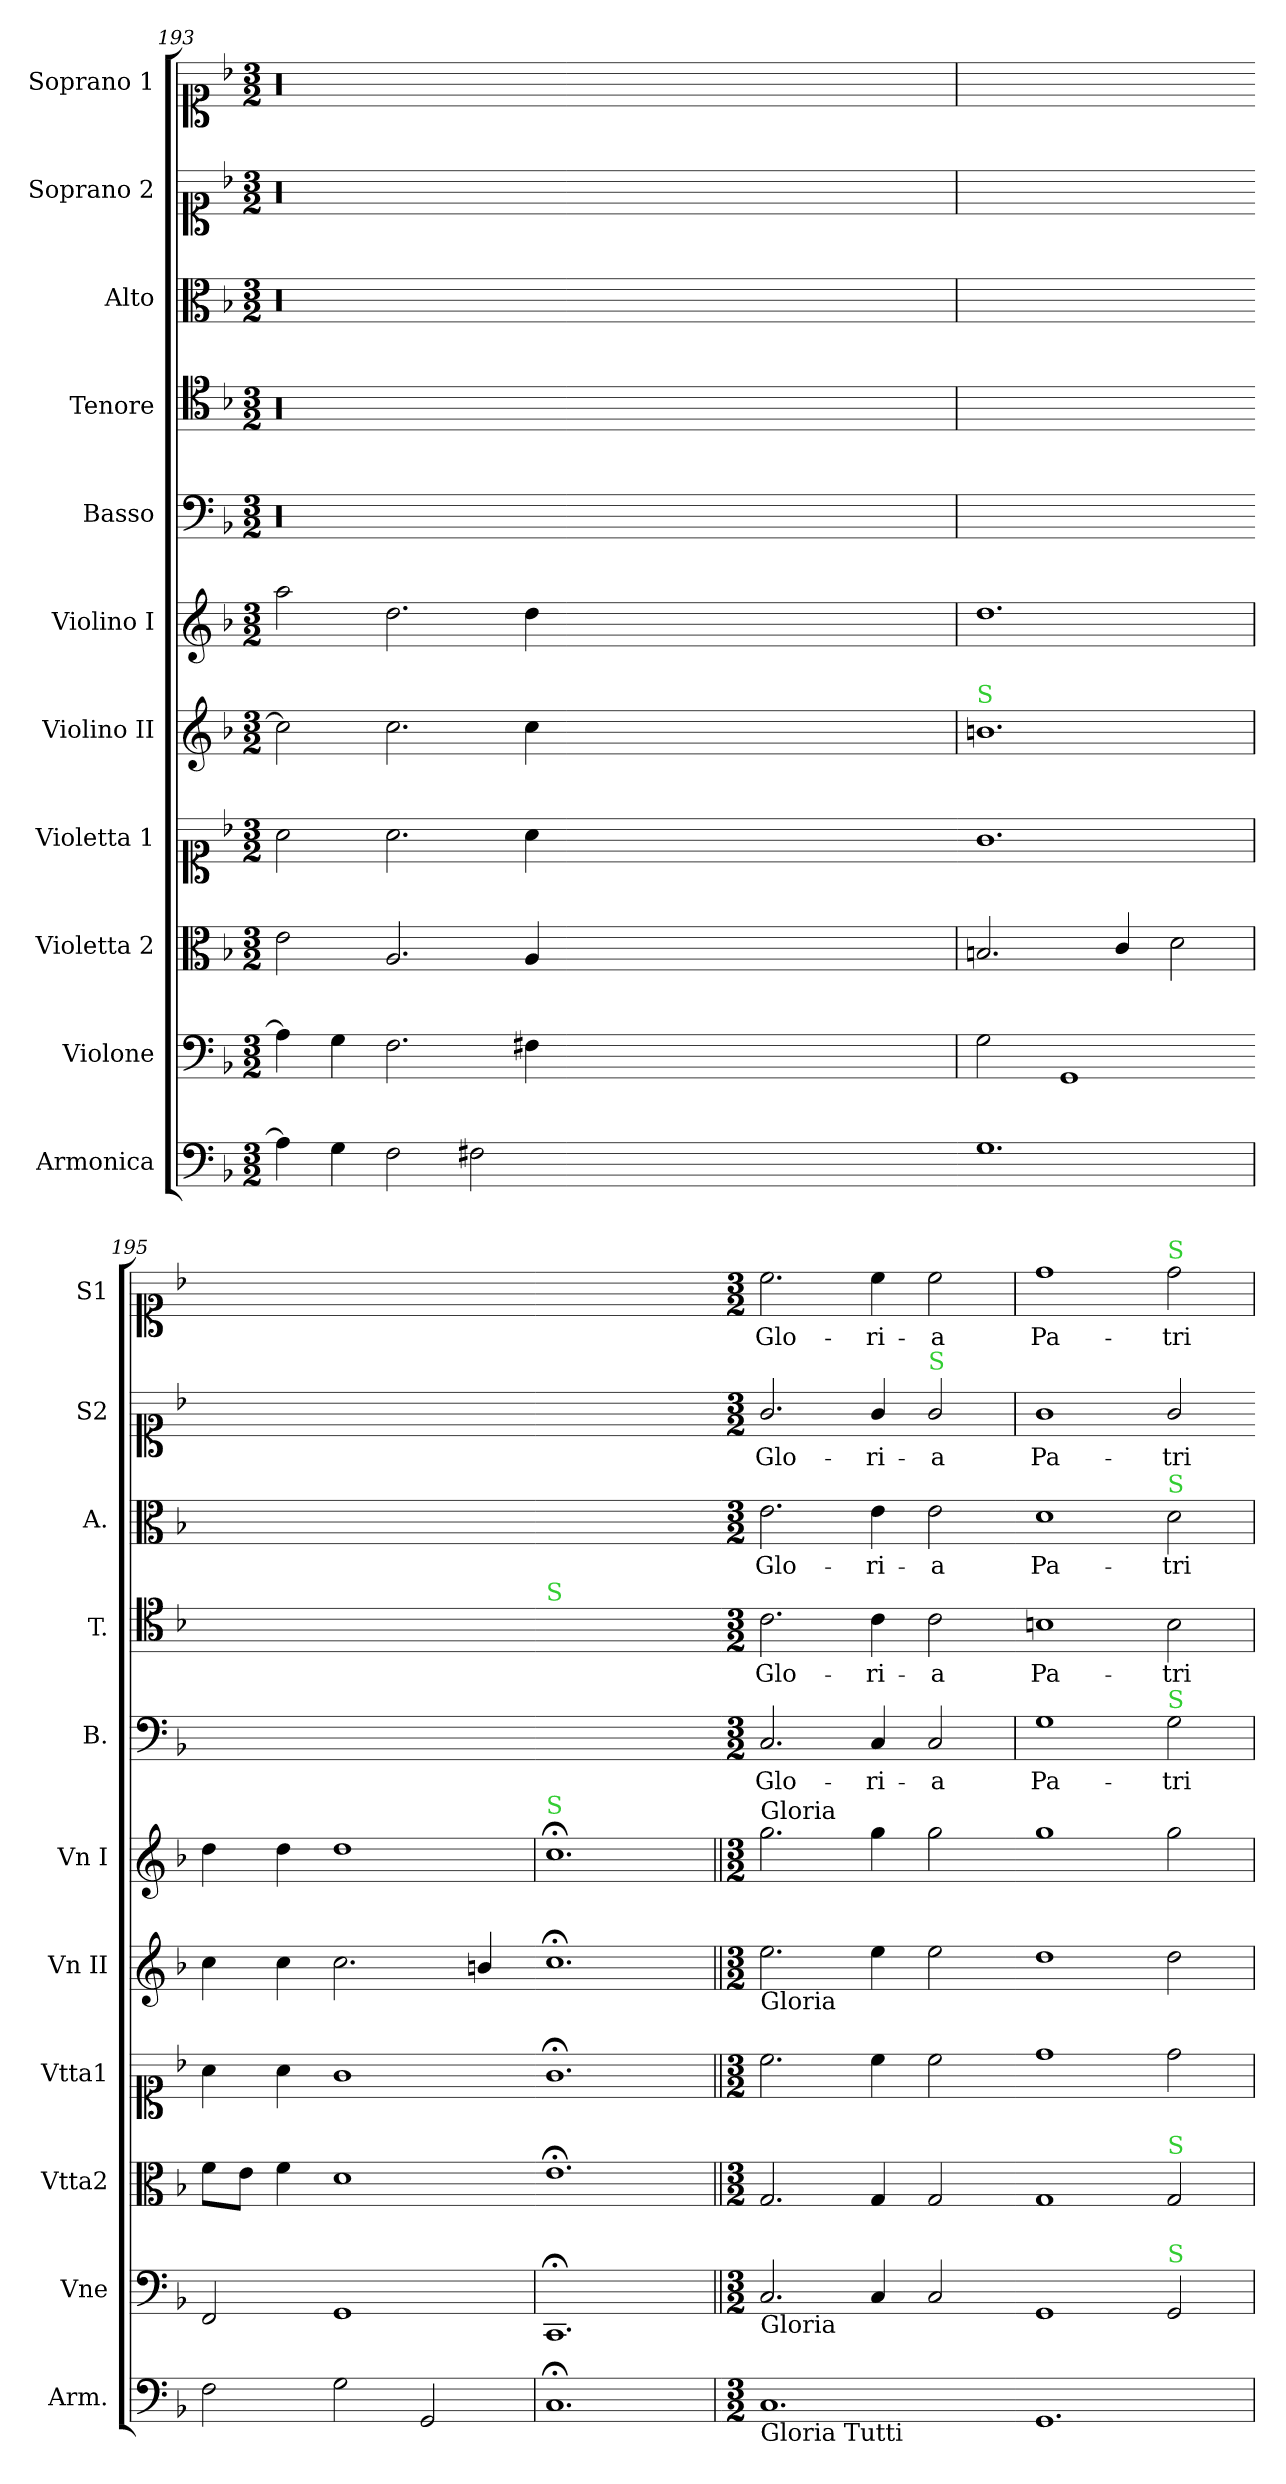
**kern	**kern	**kern	**kern	**kern	**kern	**kern	**text	**kern	**text	**kern	**text	**kern	**text	**kern	**text
*part11	*part10	*part9	*part8	*part7	*part6	*part5	*part5	*part4	*part4	*part3	*part3	*part2	*part2	*part1	*part1
*staff11	*staff10	*staff9	*staff8	*staff7	*staff6	*staff5	*staff5	*staff4	*staff4	*staff3	*staff3	*staff2	*staff2	*staff1	*staff1
*I"Armonica	*I"Violone	*I"Violetta 2	*I"Violetta 1	*I"Violino II	*I"Violino I	*I"Basso	*	*I"Tenore	*	*I"Alto	*	*I"Soprano 2	*	*I"Soprano 1	*
*I'Arm.	*I'Vne	*I'Vtta2	*I'Vtta1	*I'Vn II	*I'Vn I	*I'B.	*	*I'T.	*	*I'A.	*	*I'S2	*	*I'S1	*
*clefF4	*clefF4	*clefC3	*clefC1	*clefG2	*clefG2	*clefF4	*	*clefC4	*	*clefC3	*	*clefC1	*	*clefC1	*
*k[b-]	*k[b-]	*k[b-]	*k[b-]	*k[b-]	*k[b-]	*k[b-]	*	*k[b-]	*	*k[b-]	*	*k[b-]	*	*k[b-]	*
*F:	*F:	*F:	*F:	*F:	*F:	*F:	*	*F:	*	*F:	*	*F:	*	*F:	*
*M3/2	*M3/2	*M3/2	*M3/2	*M3/2	*M3/2	*M3/2	*	*M3/2	*	*M3/2	*	*M3/2	*	*M3/2	*
=193	=193	=193	=193	=193	=193	=193	=193	=193	=193	=193	=193	=193	=193	=193	=193
4A\]	4A\]	2e\	2a\	2cc\]	2aa\	00.r	.	00.r	.	00.r	.	00.r	.	00.r	.
4G\	4G\	.	.	.	.	.	.	.	.	.	.	.	.	.	.
2F\	2.F\	2.A/	2.a\	2.cc\	2.dd\	.	.	.	.	.	.	.	.	.	.
2F#X\	.	.	.	.	.	.	.	.	.	.	.	.	.	.	.
.	4F#X\	4A/	4a\	4cc\	4dd\	.	.	.	.	.	.	.	.	.	.
00ryy	00ryy	00ryy	00ryy	00ryy	00ryy	.	.	.	.	.	.	.	.	.	.
2ryy	2ryy	2ryy	2ryy	2ryy	2ryy	.	.	.	.	.	.	.	.	.	.
=194-	=194	=194	=194-	=194	=194	=194	=194	=194	=194	=194	=194	=194	=194	=194	=194
!	!	!	!	!LO:TX:a:color=limegreen:t=S	!	!	!	!	!	!	!	!	!	!	!
1.G\	2G\	2.Bn/	1.g\	1.bn\	1.dd\	1.ryy	.	1.ryy	.	1.ryy	.	1.ryy	.	1.ryy	.
.	1GG/	.	.	.	.	.	.	.	.	.	.	.	.	.	.
.	.	4c/	.	.	.	.	.	.	.	.	.	.	.	.	.
.	.	2d\	.	.	.	.	.	.	.	.	.	.	.	.	.
=195	=195-	=195	=195	=195	=195	=195	=195	=195	=195	=195	=195	=195	=195	=195	=195
2F\	2FF/	8f\L	4a\	4cc\	4dd\	1.ryy	.	1.ryy	.	1.ryy	.	1.ryy	.	1.ryy	.
.	.	8e\J	.	.	.	.	.	.	.	.	.	.	.	.	.
.	.	4f\	4a\	4cc\	4dd\	.	.	.	.	.	.	.	.	.	.
2G\	1GG/	1d\	1g\	2.cc\	1dd\	.	.	.	.	.	.	.	.	.	.
2GG/	.	.	.	.	.	.	.	.	.	.	.	.	.	.	.
.	.	.	.	4bn/	.	.	.	.	.	.	.	.	.	.	.
=196	=196	=196-	=196-	=196-	=196	=196	=196	=196	=196	=196	=196	=196	=196	=196	=196
!	!	!	!	!	!	!	!	!LO:TX:a:color=limegreen:t=S	!	!	!	!	!	!	!
!	!	!	!	!	!LO:TX:a:color=limegreen:t=S	!	!	!	!	!	!	!	!	!	!
1.C;</	1.CC;</	1.e;<\	1.g;<\	1.cc;\	1.cc;\	1.ryy	.	1.ryy	.	1.ryy	.	1.ryy	.	1.ryy	.
=197	=197||	=197||	=197||	=197||	=197||	=197||	=197||	=197||	=197||	=197||	=197||	=197||	=197||	=197||	=197||
*M3/2	*M3/2	*M3/2	*M3/2	*M3/2	*M3/2	*M3/2	*	*M3/2	*	*M3/2	*	*M3/2	*	*M3/2	*
!	!	!	!	!	!LO:TX:a:t=Gloria	!	!	!	!	!	!	!	!	!	!
!	!	!	!	!LO:TX:b:t=Gloria	!	!	!	!	!	!	!	!	!	!	!
!	!LO:TX:b:t=Gloria	!	!	!	!	!	!	!	!	!	!	!	!	!	!
!LO:TX:b:t=Gloria Tutti	!	!	!	!	!	!	!	!	!	!	!	!	!	!	!
1.C/	2.C/	2.G/	2.cc\	2.ee\	2.gg\	2.C/	Glo-	2.c\	Glo-	2.e\	Glo-	2.g/	Glo-	2.cc\	Glo-
.	4C/	4G/	4cc\	4ee\	4gg\	4C/	-ri-	4c\	-ri-	4e\	-ri-	4g/	-ri-	4cc\	-ri-
!	!	!	!	!	!	!	!	!	!	!	!	!LO:TX:a:color=limegreen:t=S	!	!	!
.	2C/	2G/	2cc\	2ee\	2gg\	2C/	-a	2c\	-a	2e\	-a	2g/	-a	2cc\	-a
=198-	=198-	=198-	=198-	=198-	=198-	=198	=198	=198-	=198	=198-	=198	=198	=198	=198	=198
1.GG/	1GG/	1G/	1dd\	1dd\	1gg\	1G\	Pa-	1Bn\	Pa-	1d\	Pa-	1g\	Pa-	1dd\	Pa-
!	!	!	!	!	!	!	!	!	!	!	!	!	!	!LO:TX:a:color=limegreen:t=S	!
!	!	!	!	!	!	!	!	!	!	!LO:TX:a:color=limegreen:t=S	!	!	!	!	!
!	!	!	!	!	!	!LO:TX:a:color=limegreen:t=S	!	!	!	!	!	!	!	!	!
!	!	!LO:TX:a:color=limegreen:t=S	!	!	!	!	!	!	!	!	!	!	!	!	!
!	!LO:TX:a:color=limegreen:t=S	!	!	!	!	!	!	!	!	!	!	!	!	!	!
.	2GG/	2G/	2dd\	2dd\	2gg\	2G\	-tri	2B\	-tri	2d\	-tri	2g/	-tri	2dd\	-tri
=	=	=	=	=	=	=	=	=	=	=	=	=-	=	=	=
*-	*-	*-	*-	*-	*-	*-	*-	*-	*-	*-	*-	*-	*-	*-	*-
